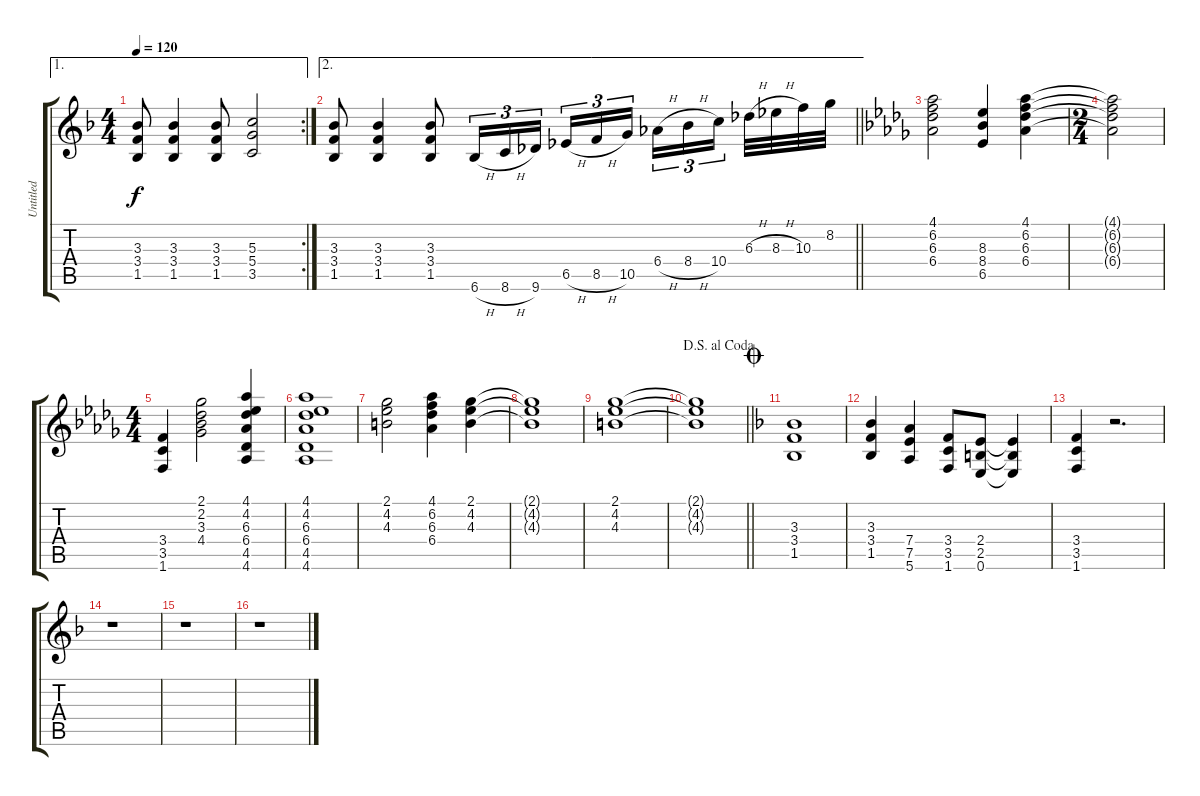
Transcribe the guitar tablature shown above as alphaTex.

\track ("Untitled" "Untitled") {instrument distortionguitar}
\staff {score tabs}
\tuning (E4 B3 G3 D3 A2 E2) {hide}
\ae 1
\rc 2
\ts (4 4)
\tempo 120
\clef g2
\ks f
(3.3{t} 3.4{t} 1.5{t}).8{dy f} (3.3 3.4 1.5).4 (3.3 3.4 1.5).8 (5.3 5.4 3.5).2 |
\ae 2
\barLineRight lightlight
(3.3 3.4 1.5).8 (3.3 3.4 1.5).4 (3.3 3.4 1.5).8 6.6{h}.16{tu (3 2)} 8.6{h}.16{tu (3 2)} 9.6.16{tu (3 2) beam splitsecondary} 6.5{h}.16{tu (3 2)} 8.5{h}.16{tu (3 2)} 10.5.16{tu (3 2)} 6.4{h}.16{tu (3 2)} 8.4{h}.16{tu (3 2)} 10.4.16{tu (3 2) beam splitsecondary} 6.3{h}.32 8.3{h}.32 10.3.32 8.2.32 |
\ks db
(4.1 6.2 6.3 6.4).2 (8.3 8.4 6.5).4 (4.1 6.2 6.3 6.4).4 |
\ts (2 4)
(4.1{t} 6.2{t} 6.3{t} 6.4{t}).2 |
\ts (4 4)
(3.4 3.5 1.6).4 (2.1 2.2 3.3 4.4).2 (4.1 4.2 6.3 6.4 4.5 4.6).4 |
(4.1 4.2 6.3 6.4 4.5 4.6).1 |
(2.1 4.2 4.3).2 (4.1 6.2 6.3 6.4).4 (2.1 4.2 4.3).4 |
(2.1{t} 4.2{t} 4.3{t}).1 |
(2.1 4.2 4.3).1 |
\jump dalsegnoalcoda
\barLineRight lightlight
(2.1{t} 4.2{t} 4.3{t}).1 |
\jump coda
\ks f
(3.3 3.4 1.5).1 |
(3.3 3.4 1.5).4 (7.4 7.5 5.6).4 (3.4 3.5 1.6).8 (2.4 2.5 0.6).8 (2.4{t} 2.5{t} 0.6{t}).4 |
(3.4 3.5 1.6).4 r.2{d} |
r.1 |
r.1 |
r.1
